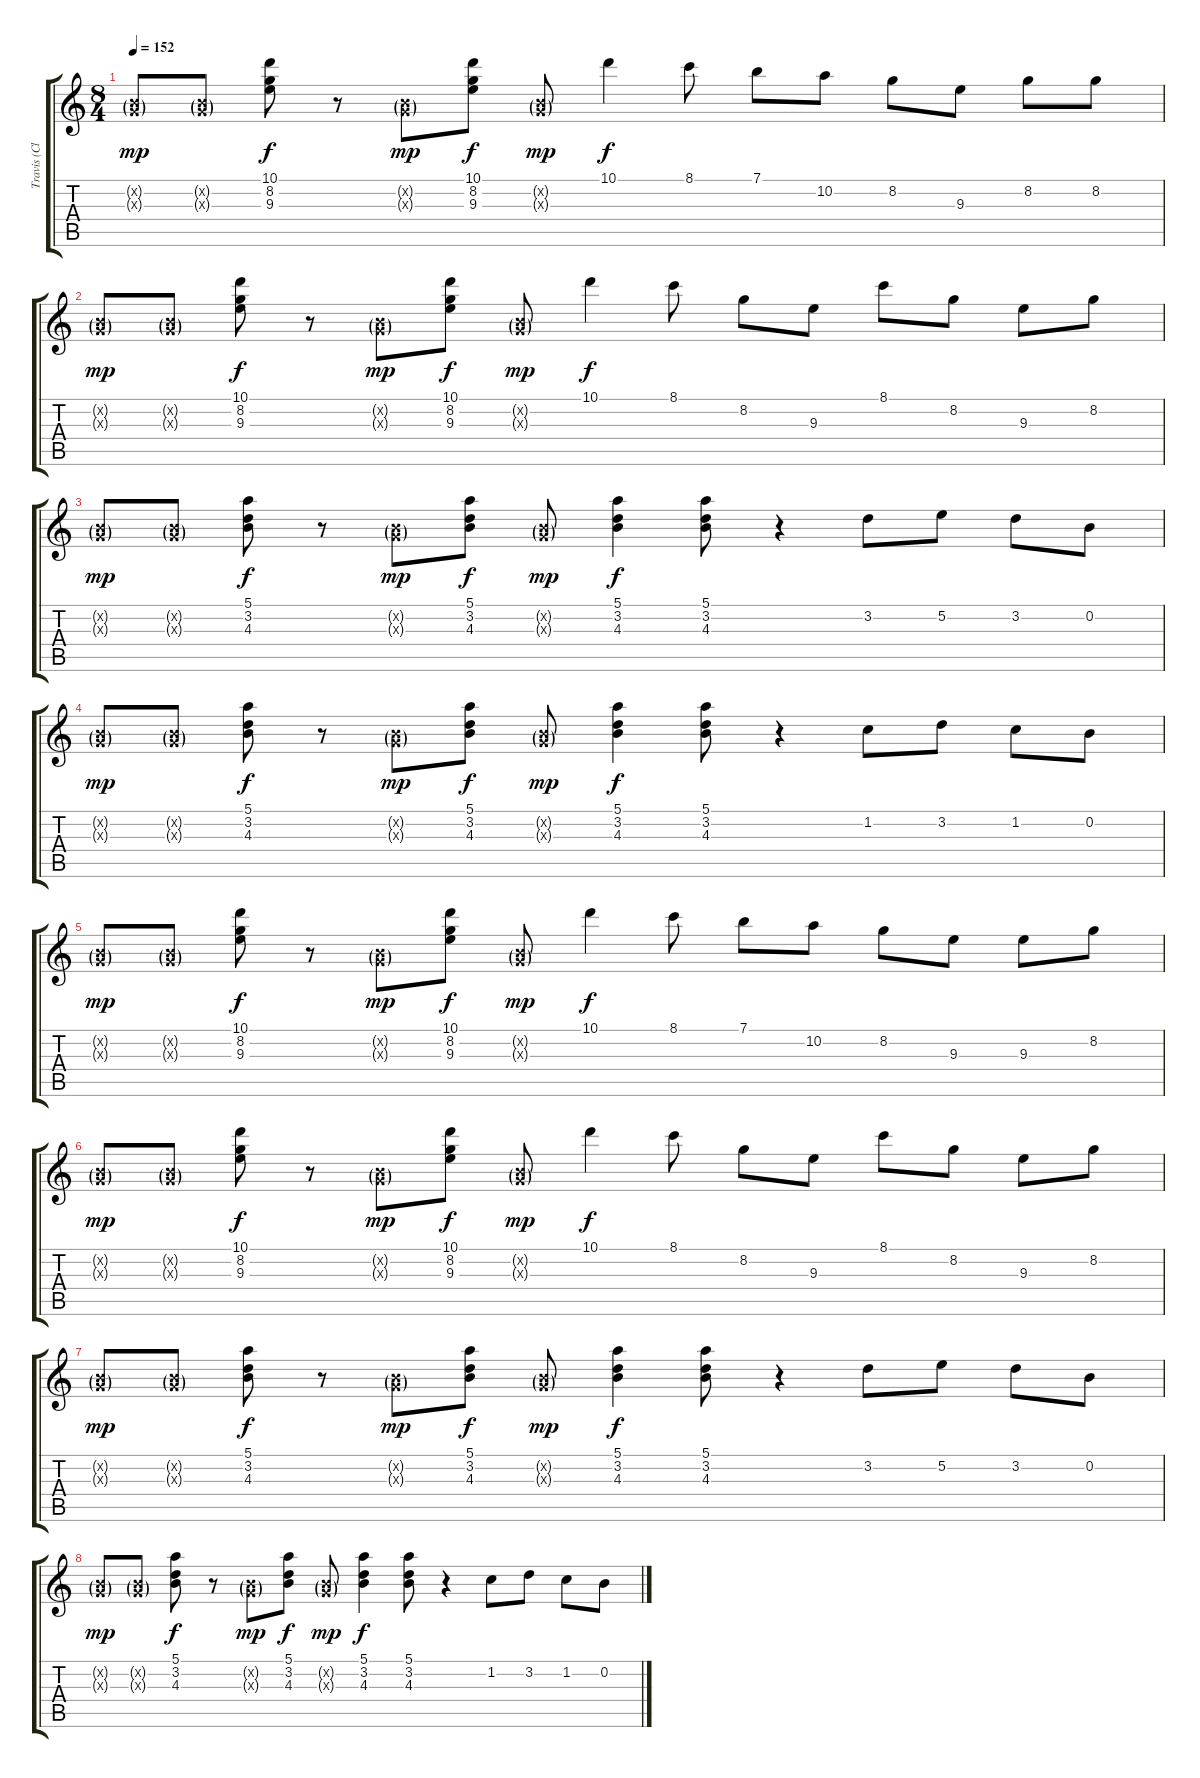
\track ("Travis (Clean)" "Travis (Cl") {instrument acousticguitarsteel}
\staff {score tabs}
\tuning (E4 B3 G3 D3 A2 E2) {hide}
\ts (8 4)
\tempo 152
\clef g2
\ks c
(0.2{g x} 0.3{g x}).8{dy mp} (0.2{g x} 0.3{g x}).8 (10.1 8.2 9.3).8{dy f} r.8 (0.2{g x} 0.3{g x}).8{dy mp} (10.1 8.2 9.3).8{dy f} (0.2{g x} 0.3{g x}).8{dy mp} 10.1.4{dy f} 8.1.8 7.1.8 10.2.8 8.2.8 9.3.8 8.2.8 8.2.8 |
(0.2{g x} 0.3{g x}).8{dy mp} (0.2{g x} 0.3{g x}).8 (10.1 8.2 9.3).8{dy f} r.8 (0.2{g x} 0.3{g x}).8{dy mp} (10.1 8.2 9.3).8{dy f} (0.2{g x} 0.3{g x}).8{dy mp} 10.1.4{dy f} 8.1.8 8.2.8 9.3.8 8.1.8 8.2.8 9.3.8 8.2.8 |
(0.2{g x} 0.3{g x}).8{dy mp} (0.2{g x} 0.3{g x}).8 (5.1 3.2 4.3).8{dy f} r.8 (0.2{g x} 0.3{g x}).8{dy mp} (5.1 3.2 4.3).8{dy f} (0.2{g x} 0.3{g x}).8{dy mp} (5.1 3.2 4.3).4{dy f} (5.1 3.2 4.3).8 r.4 3.2.8 5.2.8 3.2.8 0.2.8 |
(0.2{g x} 0.3{g x}).8{dy mp} (0.2{g x} 0.3{g x}).8 (5.1 3.2 4.3).8{dy f} r.8 (0.2{g x} 0.3{g x}).8{dy mp} (5.1 3.2 4.3).8{dy f} (0.2{g x} 0.3{g x}).8{dy mp} (5.1 3.2 4.3).4{dy f} (5.1 3.2 4.3).8 r.4 1.2.8 3.2.8 1.2.8 0.2.8 |
(0.2{g x} 0.3{g x}).8{dy mp} (0.2{g x} 0.3{g x}).8 (10.1 8.2 9.3).8{dy f} r.8 (0.2{g x} 0.3{g x}).8{dy mp} (10.1 8.2 9.3).8{dy f} (0.2{g x} 0.3{g x}).8{dy mp} 10.1.4{dy f} 8.1.8 7.1.8 10.2.8 8.2.8 9.3.8 9.3.8 8.2.8 |
(0.2{g x} 0.3{g x}).8{dy mp} (0.2{g x} 0.3{g x}).8 (10.1 8.2 9.3).8{dy f} r.8 (0.2{g x} 0.3{g x}).8{dy mp} (10.1 8.2 9.3).8{dy f} (0.2{g x} 0.3{g x}).8{dy mp} 10.1.4{dy f} 8.1.8 8.2.8 9.3.8 8.1.8 8.2.8 9.3.8 8.2.8 |
(0.2{g x} 0.3{g x}).8{dy mp} (0.2{g x} 0.3{g x}).8 (5.1 3.2 4.3).8{dy f} r.8 (0.2{g x} 0.3{g x}).8{dy mp} (5.1 3.2 4.3).8{dy f} (0.2{g x} 0.3{g x}).8{dy mp} (5.1 3.2 4.3).4{dy f} (5.1 3.2 4.3).8 r.4 3.2.8 5.2.8 3.2.8 0.2.8 |
(0.2{g x} 0.3{g x}).8{dy mp} (0.2{g x} 0.3{g x}).8 (5.1 3.2 4.3).8{dy f} r.8 (0.2{g x} 0.3{g x}).8{dy mp} (5.1 3.2 4.3).8{dy f} (0.2{g x} 0.3{g x}).8{dy mp} (5.1 3.2 4.3).4{dy f} (5.1 3.2 4.3).8 r.4 1.2.8 3.2.8 1.2.8 0.2.8
